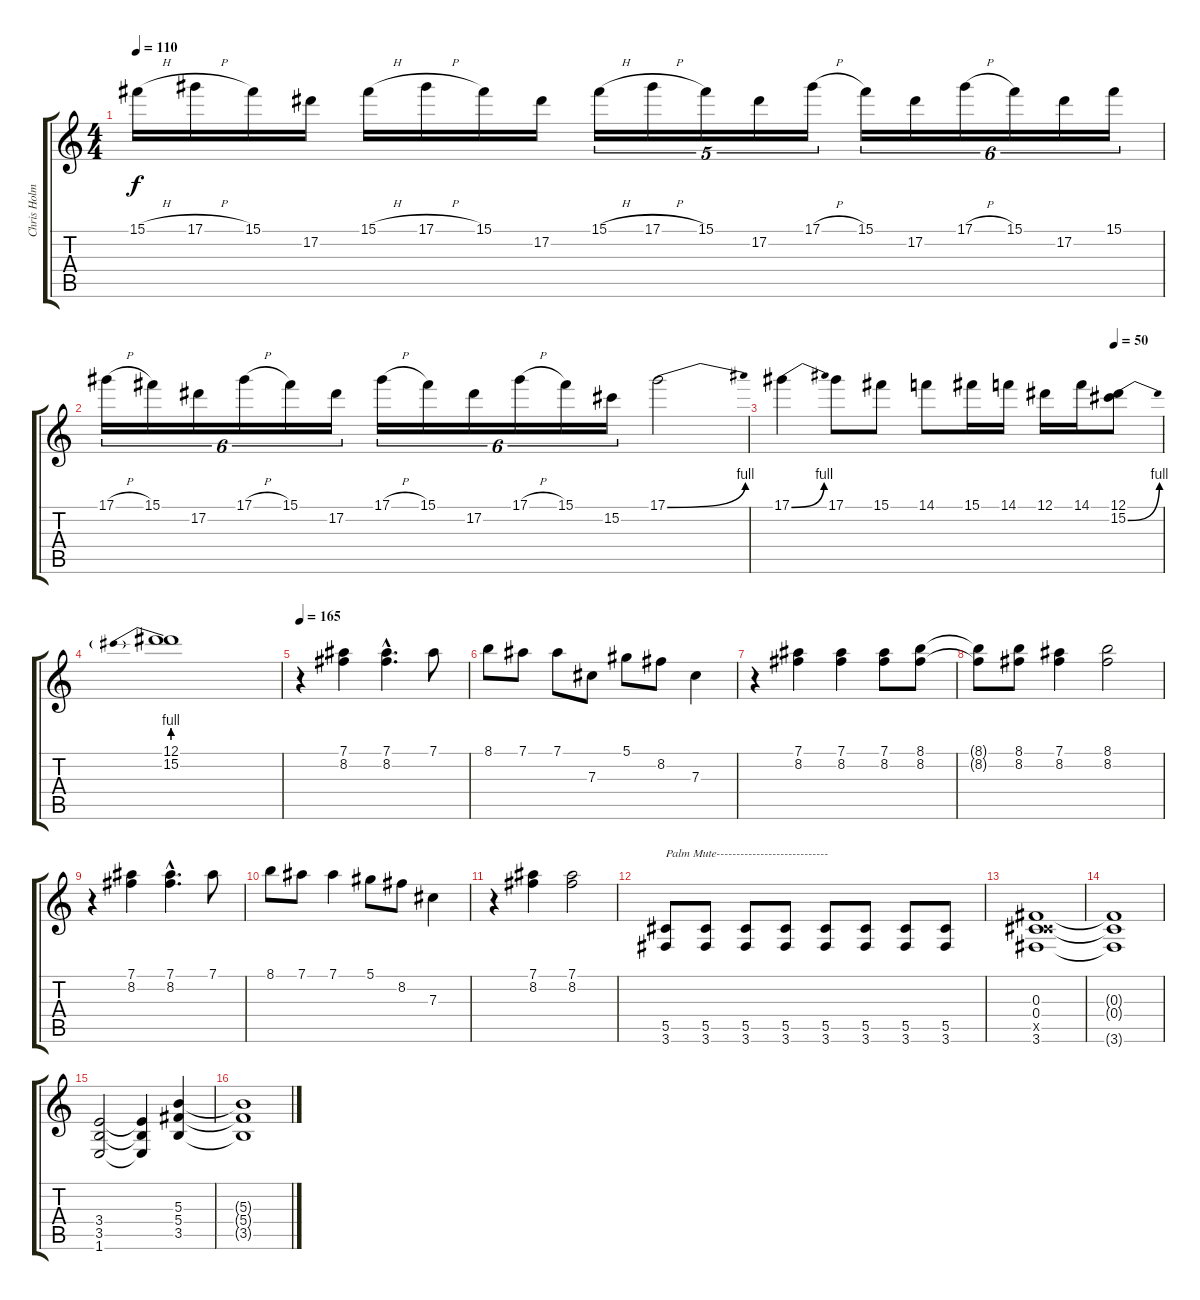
\track ("Chris Holmes/Lead Guitar" "Chris Holm") {instrument electricguitarclean}
\staff {score tabs}
\tuning (Eb4 Bb3 Gb3 Db3 Ab2 Eb2) {hide}
\ts (4 4)
\tempo 110
\clef g2
\ks c
15.1{h}.16{dy f} 17.1{h}.16 15.1.16 17.2.16 15.1{h}.16 17.1{h}.16 15.1.16 17.2.16 15.1{h}.16{tu (5 4)} 17.1{h}.16{tu (5 4)} 15.1.16{tu (5 4)} 17.2.16{tu (5 4)} 17.1{h}.16{tu (5 4)} 15.1.16{tu (6 4)} 17.2.16{tu (6 4)} 17.1{h}.16{tu (6 4)} 15.1.16{tu (6 4)} 17.2.16{tu (6 4)} 15.1.16{tu (6 4)} |
17.1{h}.16{tu (6 4)} 15.1.16{tu (6 4)} 17.2.16{tu (6 4)} 17.1{h}.16{tu (6 4)} 15.1.16{tu (6 4)} 17.2.16{tu (6 4)} 17.1{h}.16{tu (6 4)} 15.1.16{tu (6 4)} 17.2.16{tu (6 4)} 17.1{h}.16{tu (6 4)} 15.1.16{tu (6 4)} 15.2.16{tu (6 4)} 17.1{be (bend 0 0 60 4)}.2 |
\tempo (50 0.875)
17.1{be (bend 0 0 60 4)}.4 17.1.8 15.1.8 14.1.8 15.1.16 14.1.16 12.1.16 14.1.16 (12.1 15.2{be (bend 0 0 60 4)}).8{volume 0} |
(12.1 15.2{be (prebend 0 4 60 4)}).1 |
\tempo 165
r.4{volume 16 balance 8 instrument electricguitarclean} (7.1 8.2).4 (7.1{hac} 8.2{hac}).4{d} 7.1.8 |
8.1.8 7.1.8 7.1.8 7.3.8 5.1.8 8.2.8 7.3.4 |
r.4 (7.1 8.2).4 (7.1 8.2).4 (7.1 8.2).8 (8.1 8.2).8 |
(8.1{t} 8.2{t}).8 (8.1 8.2).8 (7.1 8.2).4 (8.1 8.2).2 |
r.4 (7.1 8.2).4 (7.1{hac} 8.2{hac}).4{d} 7.1.8 |
8.1.8 7.1.8 7.1.4 5.1.8 8.2.8 7.3.4 |
r.4 (7.1 8.2).4 (7.1 8.2).2 |
(5.5 3.6).8{txt "Palm Mute----------------------------" volume 9 instrument distortionguitar} (5.5 3.6).8 (5.5 3.6).8 (5.5 3.6).8 (5.5 3.6).8 (5.5 3.6).8 (5.5 3.6).8 (5.5 3.6).8 |
(0.3 0.4 5.5{x} 3.6).1{volume 15 balance 0 instrument distortionguitar} |
(0.3{t} 0.4{t} 3.6{t}).1 |
(3.4 3.5 1.6).2 (3.4{t} 3.5{t} 1.6{t}).4 (5.3 5.4 3.5).4 |
(5.3{t} 5.4{t} 3.5{t}).1
